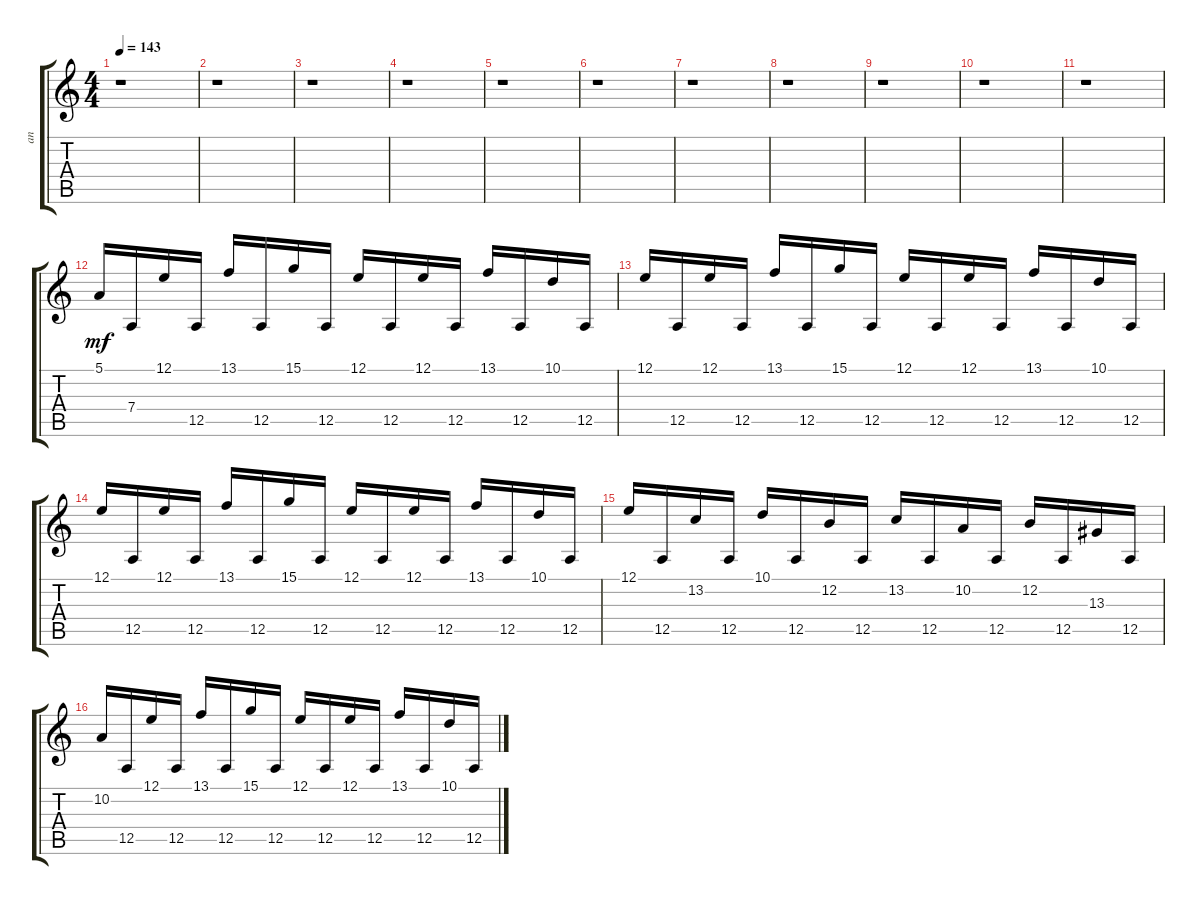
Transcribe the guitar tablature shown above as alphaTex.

\track ("an" "an") {instrument churchorgan}
\staff {score tabs}
\tuning (E4 B3 G3 D3 A2 E2) {hide}
\ts (4 4)
\tempo 143
\clef g2
\ks c
r.1{dy mf} |
r.1 |
r.1 |
r.1 |
r.1 |
r.1 |
r.1 |
r.1 |
r.1 |
r.1 |
r.1 |
5.1.16 7.4.16 12.1.16 12.5.16 13.1.16 12.5.16 15.1.16 12.5.16 12.1.16 12.5.16 12.1.16 12.5.16 13.1.16 12.5.16 10.1.16 12.5.16 |
12.1.16 12.5.16 12.1.16 12.5.16 13.1.16 12.5.16 15.1.16 12.5.16 12.1.16 12.5.16 12.1.16 12.5.16 13.1.16 12.5.16 10.1.16 12.5.16 |
12.1.16 12.5.16 12.1.16 12.5.16 13.1.16 12.5.16 15.1.16 12.5.16 12.1.16 12.5.16 12.1.16 12.5.16 13.1.16 12.5.16 10.1.16 12.5.16 |
12.1.16 12.5.16 13.2.16 12.5.16 10.1.16 12.5.16 12.2.16 12.5.16 13.2.16 12.5.16 10.2.16 12.5.16 12.2.16 12.5.16 13.3.16 12.5.16 |
10.2.16 12.5.16 12.1.16 12.5.16 13.1.16 12.5.16 15.1.16 12.5.16 12.1.16 12.5.16 12.1.16 12.5.16 13.1.16 12.5.16 10.1.16 12.5.16
